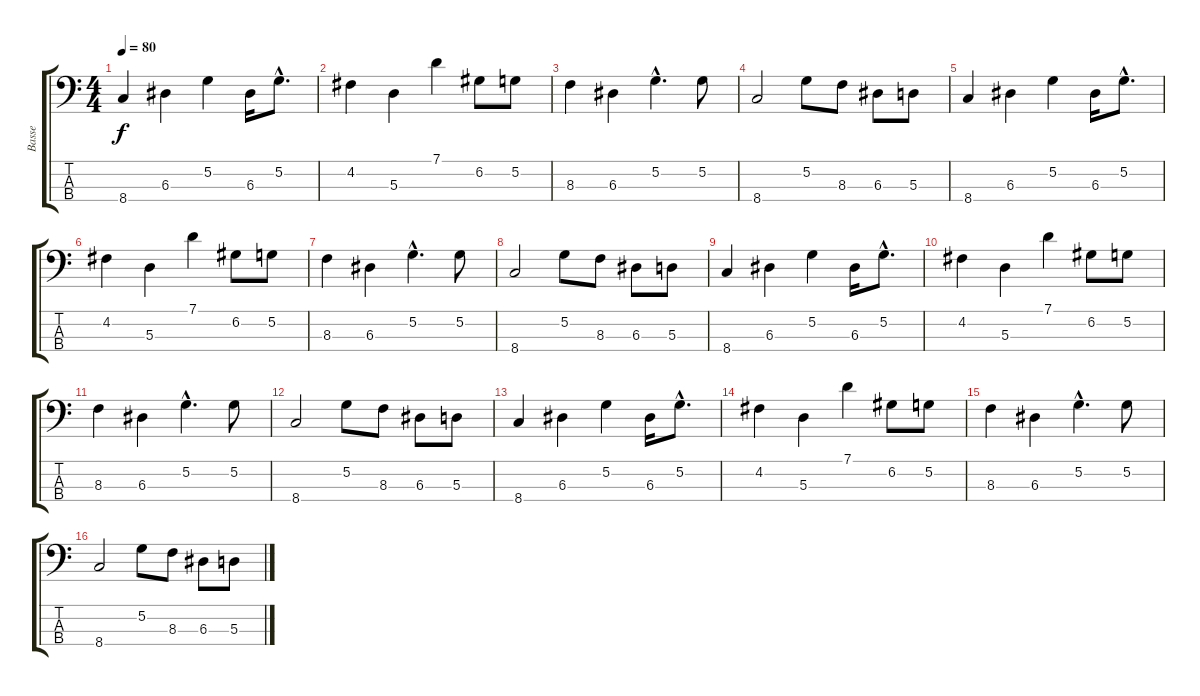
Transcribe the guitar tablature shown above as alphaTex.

\track ("Basse" "Basse") {instrument electricbassfinger}
\staff {score tabs}
\tuning (G2 D2 A1 E1) {hide}
\ts (4 4)
\tempo 80
\clef f4
\ks c
8.4.4{dy f} 6.3.4 5.2.4 6.3.16 5.2{hac}.8{d} |
4.2.4 5.3.4 7.1.4 6.2.8 5.2.8 |
8.3.4 6.3.4 5.2{hac}.4{d} 5.2.8 |
8.4.2 5.2.8 8.3.8 6.3.8 5.3.8 |
8.4.4 6.3.4 5.2.4 6.3.16 5.2{hac}.8{d} |
4.2.4 5.3.4 7.1.4 6.2.8 5.2.8 |
8.3.4 6.3.4 5.2{hac}.4{d} 5.2.8 |
8.4.2 5.2.8 8.3.8 6.3.8 5.3.8 |
8.4.4 6.3.4 5.2.4 6.3.16 5.2{hac}.8{d} |
4.2.4 5.3.4 7.1.4 6.2.8 5.2.8 |
8.3.4 6.3.4 5.2{hac}.4{d} 5.2.8 |
8.4.2 5.2.8 8.3.8 6.3.8 5.3.8 |
8.4.4 6.3.4 5.2.4 6.3.16 5.2{hac}.8{d} |
4.2.4 5.3.4 7.1.4 6.2.8 5.2.8 |
8.3.4 6.3.4 5.2{hac}.4{d} 5.2.8 |
8.4.2 5.2.8 8.3.8 6.3.8 5.3.8
